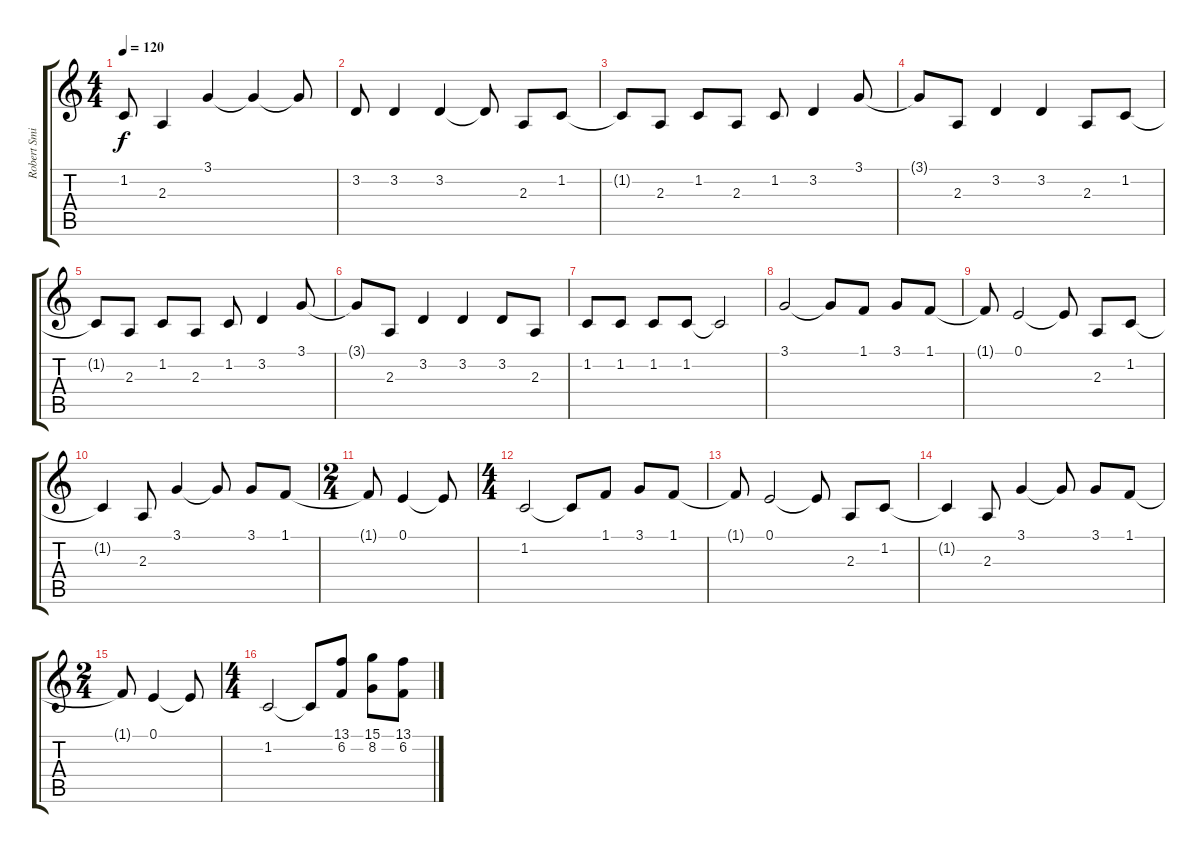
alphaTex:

\track ("Robert Smith (Voz)" "Robert Smi") {instrument violin}
\staff {score tabs}
\tuning (E4 B3 G3 D3 A2 E2) {hide}
\ts (4 4)
\tempo 120
\clef g2
\ks c
1.2{t}.8{dy f} 2.3.4 3.1.4 3.1{t}.4 3.1{t}.8 |
3.2.8 3.2.4 3.2.4 3.2{t}.8 2.3.8 1.2.8 |
1.2{t}.8 2.3.8 1.2.8 2.3.8 1.2.8 3.2.4 3.1.8 |
3.1{t}.8 2.3.8 3.2.4 3.2.4 2.3.8 1.2.8 |
1.2{t}.8 2.3.8 1.2.8 2.3.8 1.2.8 3.2.4 3.1.8 |
3.1{t}.8 2.3.8 3.2.4 3.2.4 3.2.8 2.3.8 |
1.2.8 1.2.8 1.2.8 1.2.8 1.2{t}.2 |
3.1.2 3.1{t}.8 1.1.8 3.1.8 1.1.8 |
1.1{t}.8 0.1.2 0.1{t}.8 2.3.8 1.2.8 |
1.2{t}.4 2.3.8 3.1.4 3.1{t}.8 3.1.8 1.1.8 |
\ts (2 4)
1.1{t}.8 0.1.4 0.1{t}.8 |
\ts (4 4)
1.2.2 1.2{t}.8 1.1.8 3.1.8 1.1.8 |
1.1{t}.8 0.1.2 0.1{t}.8 2.3.8 1.2.8 |
1.2{t}.4 2.3.8 3.1.4 3.1{t}.8 3.1.8 1.1.8 |
\ts (2 4)
1.1{t}.8 0.1.4 0.1{t}.8 |
\ts (4 4)
1.2.2 1.2{t}.8 (13.1 6.2).8 (15.1 8.2).8 (13.1 6.2).8
